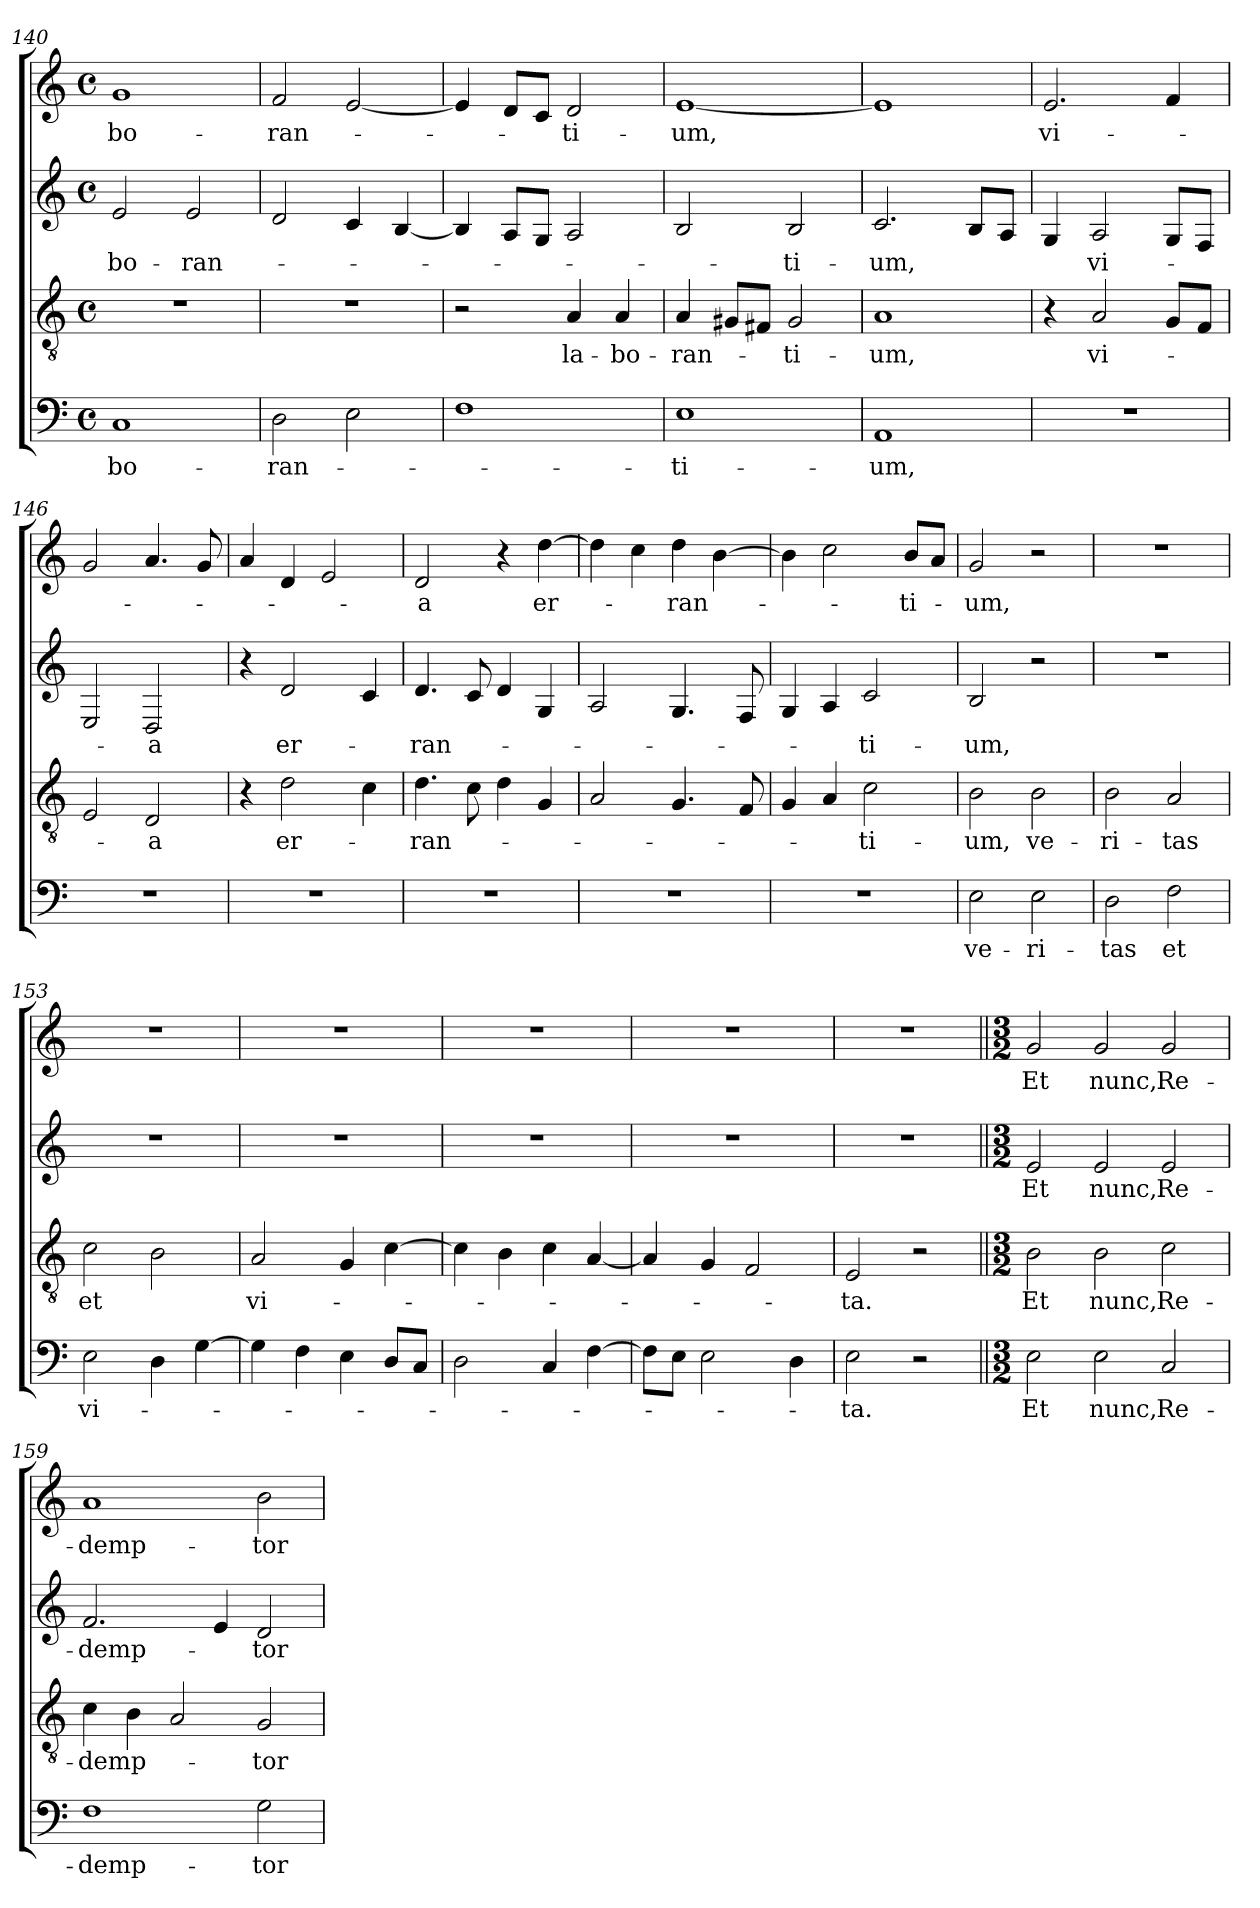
**kern	**text	**kern	**text	**kern	**text	**kern	**text
*part4	*part4	*part3	*part3	*part2	*part2	*part1	*part1
*staff4	*staff4	*staff3	*staff3	*staff2	*staff2	*staff1	*staff1
*clefF4	*	*clefGv2	*	*clefG2	*	*clefG2	*
*k[]	*	*k[]	*	*k[]	*	*k[]	*
*C:	*	*C:	*	*C:	*	*C:	*
*M4/4	*	*M4/4	*	*M4/4	*	*M4/4	*
*met(c)	*	*met(c)	*	*met(c)	*	*met(c)	*
=140	=140	=140	=140	=140	=140	=140	=140
1C	-bo-	1r	.	2e/	-bo-	1g	-bo-
.	.	.	.	2e/	-ran-	.	.
!!LO:PB:g=z
=141	=141	=141	=141	=141	=141	=141	=141
2D\	-ran-	1r	.	2d/	.	2f/	-ran-
2E\	.	.	.	4c/	.	[2e/	.
.	.	.	.	[4B/	.	.	.
=142	=142	=142	=142	=142	=142	=142	=142
1F	.	2r	.	4B/]	.	4e/]	.
.	.	.	.	8A/L	.	8d/L	.
.	.	.	.	8G/J	.	8c/J	.
.	.	4A/	la-	2A/	.	2d/	-ti-
.	.	4A/	-bo-	.	.	.	.
=143	=143	=143	=143	=143	=143	=143	=143
1E	-ti-	4A/	-ran-	2B/	.	[1e	-um,
.	.	8G#X/L	.	.	.	.	.
.	.	8F#X/J	.	.	.	.	.
.	.	2G#/	-ti-	2B/	-ti-	.	.
=144	=144	=144	=144	=144	=144	=144	=144
1AA	-um,	1A	-um,	2.c/	-um,	1e]	.
.	.	.	.	8B/L	.	.	.
.	.	.	.	8A/J	.	.	.
=145	=145	=145	=145	=145	=145	=145	=145
1r	.	4r	.	4G/	.	2.e/	vi-
.	.	2A!/	vi-	2A/	vi-	.	.
.	.	8G!/L	.	8G/L	.	4f/	.
.	.	8F!/J	.	8F/J	.	.	.
=146	=146	=146	=146	=146	=146	=146	=146
1r	.	2E!/	.	2E/	.	2g/	.
.	.	2D!/	-a	2D/	-a	4.a/	.
.	.	.	.	.	.	8g/	.
!!LO:LB:g=z
=147	=147	=147	=147	=147	=147	=147	=147
1r	.	4r	.	4r	.	4a/	.
.	.	2d!\	er-	2d/	er-	4d/	.
.	.	.	.	.	.	2e/	.
.	.	4c!\	.	4c/	.	.	.
=148	=148	=148	=148	=148	=148	=148	=148
1r	.	4.d!\	-ran-	4.d/	-ran-	2d/	-a
.	.	8c!\	.	8c/	.	.	.
.	.	4d!\	.	4d/	.	4r	.
.	.	4G!/	.	4G/	.	[4dd\	er-
=149	=149	=149	=149	=149	=149	=149	=149
1r	.	2A!/	.	2A/	.	4dd\]	.
.	.	.	.	.	.	4cc\	.
.	.	4.G!/	.	4.G/	.	4dd\	-ran-
.	.	.	.	.	.	[4b\	.
.	.	8F!/	.	8F/	.	.	.
=150	=150	=150	=150	=150	=150	=150	=150
1r	.	4G!/	.	4G/	.	4b\]	.
.	.	4A!/	.	4A/	.	2cc\	.
.	.	2c!\	-ti-	2c/	-ti-	.	.
.	.	.	.	.	.	8b/L	-ti-
.	.	.	.	.	.	8a/J	.
=151	=151	=151	=151	=151	=151	=151	=151
2E\	ve-	2B!\	-um,	2B/	-um,	2g/	-um,
2E\	-ri-	2B\	ve-	2r	.	2r	.
=152	=152	=152	=152	=152	=152	=152	=152
2D\	-tas	2B\	-ri-	1r	.	1r	.
2F\	et	2A/	-tas	.	.	.	.
!!LO:LB:g=z
=153	=153	=153	=153	=153	=153	=153	=153
2E\	vi-	2c\	et	1r	.	1r	.
4D\	.	2B\	.	.	.	.	.
[4G\	.	.	.	.	.	.	.
=154	=154	=154	=154	=154	=154	=154	=154
4G\]	.	2A/	vi-	1r	.	1r	.
4F\	.	.	.	.	.	.	.
4E\	.	4G/	.	.	.	.	.
8D/L	.	[4c\	.	.	.	.	.
8C/J	.	.	.	.	.	.	.
=155	=155	=155	=155	=155	=155	=155	=155
2D\	.	4c\]	.	1r	.	1r	.
.	.	4B\	.	.	.	.	.
4C/	.	4c\	.	.	.	.	.
[4F\	.	[4A/	.	.	.	.	.
=156	=156	=156	=156	=156	=156	=156	=156
8F\L]	.	4A/]	.	1r	.	1r	.
8E\J	.	.	.	.	.	.	.
2E\	.	4G/	.	.	.	.	.
.	.	2F/	.	.	.	.	.
4D\	.	.	.	.	.	.	.
=157	=157	=157	=157	=157	=157	=157	=157
2E\	-ta.	2E/	-ta.	1r	.	1r	.
2r	.	2r	.	.	.	.	.
=158||	=158||	=158||	=158||	=158||	=158||	=158||	=158||
*M3/2	*	*M3/2	*	*M3/2	*	*M3/2	*
2E\	Et	2B\	Et	2e/	Et	2g/	Et
2E\	nunc,	2B\	nunc,	2e/	nunc,	2g/	nunc,
2C/	Re-	2c\	Re-	2e/	Re-	2g/	Re-
!!LO:PB:g=z
=159	=159	=159	=159	=159	=159	=159	=159
1F	-demp-	4c\	-demp-	2.f/	-demp-	1a	-demp-
.	.	4B\	.	.	.	.	.
.	.	2A/	.	.	.	.	.
.	.	.	.	4e/	.	.	.
2G\	-tor	2G/	-tor	2d/	-tor	2b\	-tor
=	=	=	=	=	=	=	=
*-	*-	*-	*-	*-	*-	*-	*-
